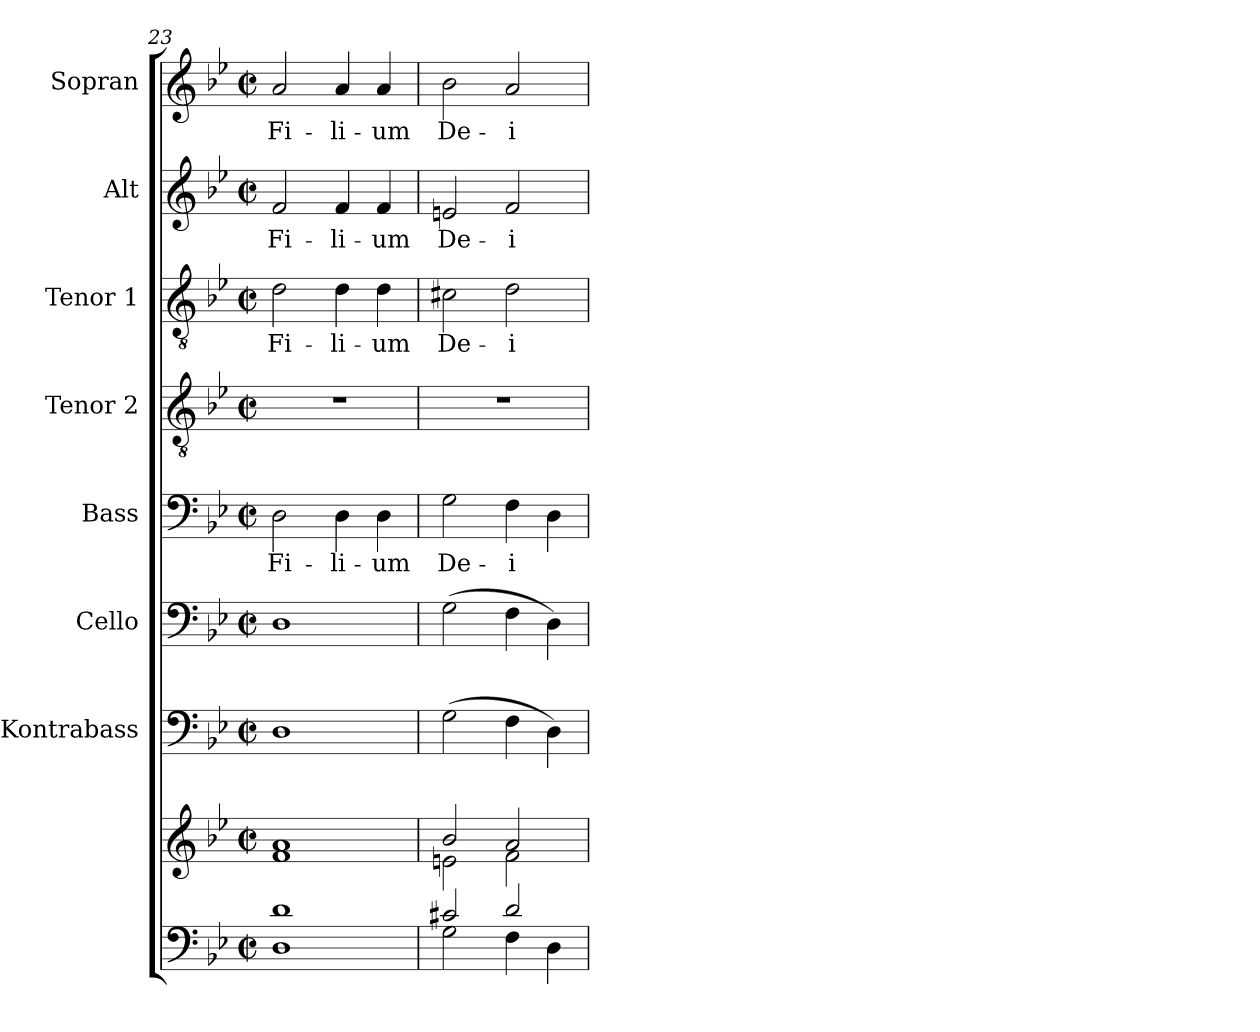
**kern	**kern	**kern	**kern	**kern	**text	**kern	**kern	**text	**kern	**text	**kern	**text
*part8	*part8	*part7	*part6	*part5	*part5	*part4	*part3	*part3	*part2	*part2	*part1	*part1
*staff9	*staff8	*staff7	*staff6	*staff5	*staff5	*staff4	*staff3	*staff3	*staff2	*staff2	*staff1	*staff1
*	*	*I"Kontrabass	*I"Cello	*I"Bass	*	*I"Tenor 2	*I"Tenor 1	*	*I"Alt	*	*I"Sopran	*
*	*	*I'Kb.	*	*I'B.	*	*I'T. 2	*I'T. 1	*	*I'A.	*	*I'S.	*
*clefF4	*clefG2	*clefF4	*clefF4	*clefF4	*	*clefGv2	*clefGv2	*	*clefG2	*	*clefG2	*
*	*	*ITrd7c12	*	*	*	*	*	*	*	*	*	*
*k[b-e-]	*k[b-e-]	*k[b-e-]	*k[b-e-]	*k[b-e-]	*	*k[b-e-]	*k[b-e-]	*	*k[b-e-]	*	*k[b-e-]	*
*B-:	*B-:	*B-:	*B-:	*B-:	*	*B-:	*B-:	*	*B-:	*	*B-:	*
*M2/2	*M2/2	*M2/2	*M2/2	*M2/2	*	*M2/2	*M2/2	*	*M2/2	*	*M2/2	*
*met(c|)	*met(c|)	*met(c|)	*met(c|)	*met(c|)	*	*met(c|)	*met(c|)	*	*met(c|)	*	*met(c|)	*
=23	=23	=23	=23	=23	=23	=23	=23	=23	=23	=23	=23	=23
*^	*^	*	*	*	*	*	*	*	*	*	*	*
!	!	!	!	!	!	!	!LO:LY:b	!	!	!LO:LY:b	!	!LO:LY:b	!	!LO:LY:b
1d	1D	1a	1f	1DD	1D	2D\	Fi-	1r	2d\	Fi-	2f/	Fi-	2a/	Fi-
!	!	!	!	!	!	!	!LO:LY:b	!	!	!LO:LY:b	!	!LO:LY:b	!	!LO:LY:b
.	.	.	.	.	.	4D\	-li-	.	4d\	-li-	4f/	-li-	4a/	-li-
!	!	!	!	!	!	!	!LO:LY:b	!	!	!LO:LY:b	!	!LO:LY:b	!	!LO:LY:b
.	.	.	.	.	.	4D\	-um	.	4d\	-um	4f/	-um	4a/	-um
=24	=24	=24	=24	=24	=24	=24	=24	=24	=24	=24	=24	=24	=24	=24
!	!	!	!	!	!	!	!LO:LY:b	!	!	!LO:LY:b	!	!LO:LY:b	!	!LO:LY:b
2c#X/	2G\	2b-/	2en\	(>2GG\	(>2G\	2G\	De-	1r	2c#X\	De-	2en/	De-	2b-\	De-
!	!	!	!	!	!	!	!LO:LY:b	!	!	!LO:LY:b	!	!LO:LY:b	!	!LO:LY:b
2d/	4F\	2a/	2f\	4FF\	4F\	4F\	-i	.	2d\	-i	2f/	-i	2a/	-i
.	4D\	.	.	4DD\)	4D\)	4D\	.	.	.	.	.	.	.	.
*v	*v	*	*	*	*	*	*	*	*	*	*	*	*	*
*	*v	*v	*	*	*	*	*	*	*	*	*	*	*
=	=	=	=	=	=	=	=	=	=	=	=	=
*-	*-	*-	*-	*-	*-	*-	*-	*-	*-	*-	*-	*-
